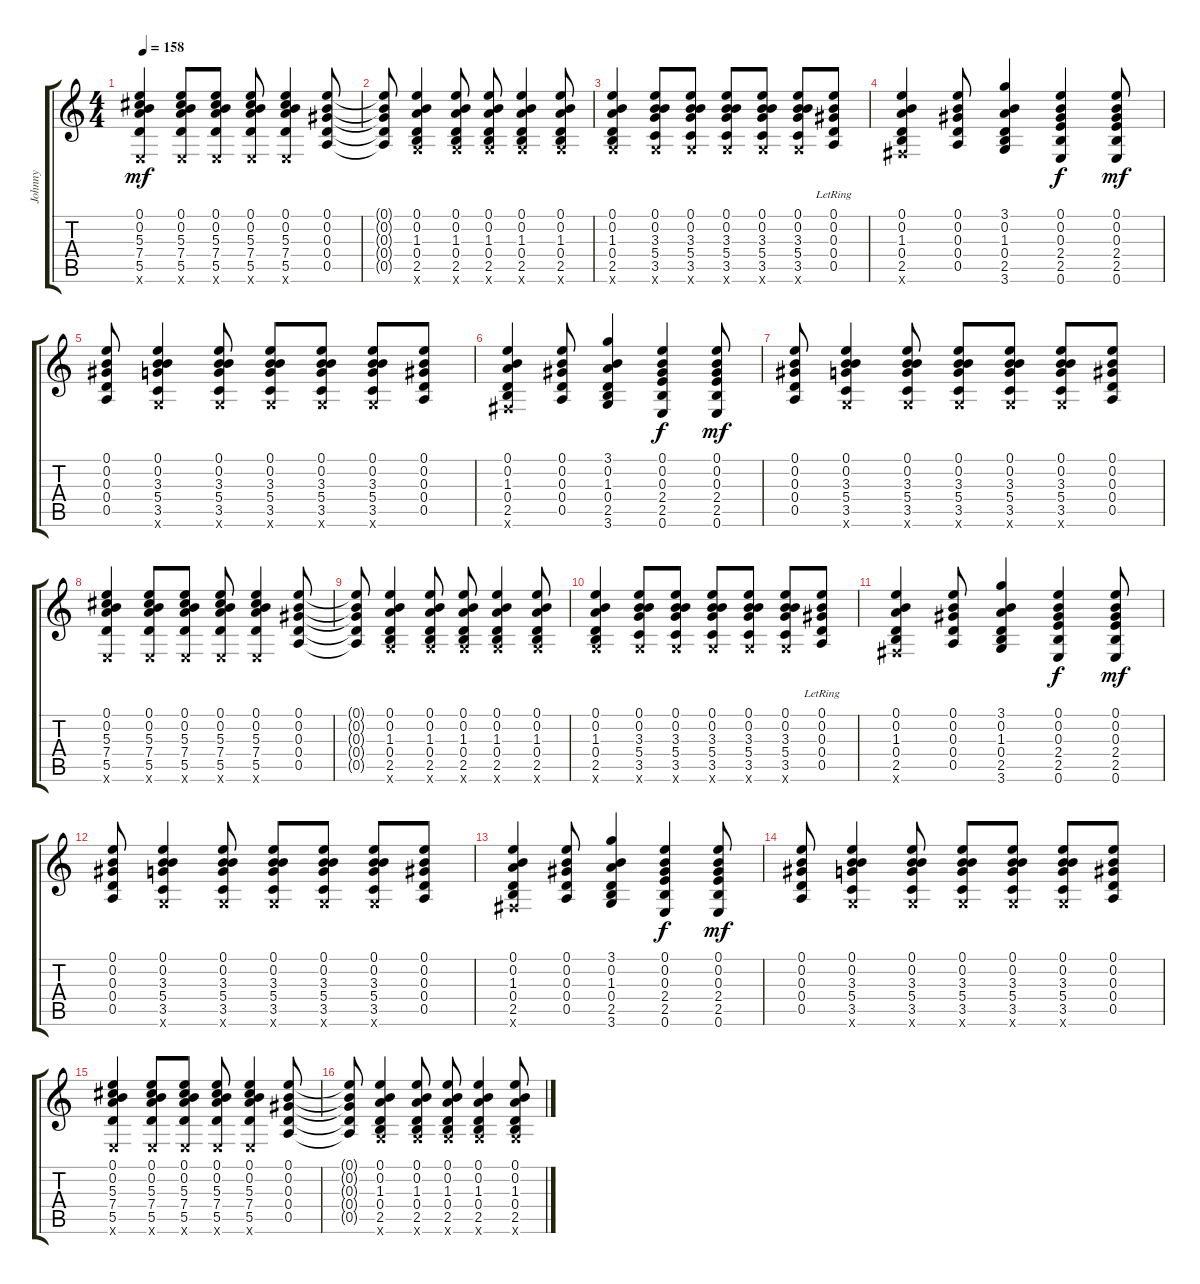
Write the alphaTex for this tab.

\track ("Johnny" "Johnny") {instrument electricguitarclean}
\staff {score tabs}
\tuning (E4 B3 Ab3 D3 A2 E2) {hide}
\ts (4 4)
\tempo 158
\clef g2
\ks c
(0.1 0.2 5.3 7.4 5.5 0.6{x}).4{dy mf} (0.1 0.2 5.3 7.4 5.5 0.6{x}).8 (0.1 0.2 5.3 7.4 5.5 0.6{x}).8 (0.1 0.2 5.3 7.4 5.5 0.6{x}).8 (0.1 0.2 5.3 7.4 5.5 0.6{x}).4 (0.1 0.2 0.3 0.4 0.5).8 |
(0.1{t} 0.2{t} 0.3{t} 0.4{t} 0.5{t}).8 (0.1 0.2 1.3 0.4 2.5 3.6{x}).4 (0.1 0.2 1.3 0.4 2.5 3.6{x}).8 (0.1 0.2 1.3 0.4 2.5 3.6{x}).8 (0.1 0.2 1.3 0.4 2.5 3.6{x}).4 (0.1 0.2 1.3 0.4 2.5 3.6{x}).8 |
(0.1 0.2 1.3 0.4 2.5 3.6{x}).4 (0.1 0.2 3.3 5.4 3.5 3.6{x}).8 (0.1 0.2 3.3 5.4 3.5 3.6{x}).8 (0.1 0.2 3.3 5.4 3.5 3.6{x}).8 (0.1 0.2 3.3 5.4 3.5 3.6{x}).8 (0.1 0.2 3.3 5.4 3.5 3.6{x}).8 (0.1{lr} 0.2 0.3 0.4 0.5).8 |
(0.1 0.2 1.3 0.4 2.5 2.6{x}).4 (0.1 0.2 0.3 0.4 0.5).8 (3.1 0.2 1.3 0.4 2.5 3.6).4 (0.1 0.2 0.3 2.4 2.5 0.6).4{dy f} (0.1 0.2 0.3 2.4 2.5 0.6).8{dy mf} |
(0.1 0.2 0.3 0.4 0.5).8 (0.1 0.2 3.3 5.4 3.5 3.6{x}).4 (0.1 0.2 3.3 5.4 3.5 3.6{x}).8 (0.1 0.2 3.3 5.4 3.5 3.6{x}).8 (0.1 0.2 3.3 5.4 3.5 3.6{x}).8 (0.1 0.2 3.3 5.4 3.5 3.6{x}).8 (0.1 0.2 0.3 0.4 0.5).8 |
(0.1 0.2 1.3 0.4 2.5 2.6{x}).4 (0.1 0.2 0.3 0.4 0.5).8 (3.1 0.2 1.3 0.4 2.5 3.6).4 (0.1 0.2 0.3 2.4 2.5 0.6).4{dy f} (0.1 0.2 0.3 2.4 2.5 0.6).8{dy mf} |
(0.1 0.2 0.3 0.4 0.5).8 (0.1 0.2 3.3 5.4 3.5 3.6{x}).4 (0.1 0.2 3.3 5.4 3.5 3.6{x}).8 (0.1 0.2 3.3 5.4 3.5 3.6{x}).8 (0.1 0.2 3.3 5.4 3.5 3.6{x}).8 (0.1 0.2 3.3 5.4 3.5 3.6{x}).8 (0.1 0.2 0.3 0.4 0.5).8 |
(0.1 0.2 5.3 7.4 5.5 0.6{x}).4 (0.1 0.2 5.3 7.4 5.5 0.6{x}).8 (0.1 0.2 5.3 7.4 5.5 0.6{x}).8 (0.1 0.2 5.3 7.4 5.5 0.6{x}).8 (0.1 0.2 5.3 7.4 5.5 0.6{x}).4 (0.1 0.2 0.3 0.4 0.5).8 |
(0.1{t} 0.2{t} 0.3{t} 0.4{t} 0.5{t}).8 (0.1 0.2 1.3 0.4 2.5 3.6{x}).4 (0.1 0.2 1.3 0.4 2.5 3.6{x}).8 (0.1 0.2 1.3 0.4 2.5 3.6{x}).8 (0.1 0.2 1.3 0.4 2.5 3.6{x}).4 (0.1 0.2 1.3 0.4 2.5 3.6{x}).8 |
(0.1 0.2 1.3 0.4 2.5 3.6{x}).4 (0.1 0.2 3.3 5.4 3.5 3.6{x}).8 (0.1 0.2 3.3 5.4 3.5 3.6{x}).8 (0.1 0.2 3.3 5.4 3.5 3.6{x}).8 (0.1 0.2 3.3 5.4 3.5 3.6{x}).8 (0.1 0.2 3.3 5.4 3.5 3.6{x}).8 (0.1{lr} 0.2 0.3 0.4 0.5).8 |
(0.1 0.2 1.3 0.4 2.5 2.6{x}).4 (0.1 0.2 0.3 0.4 0.5).8 (3.1 0.2 1.3 0.4 2.5 3.6).4 (0.1 0.2 0.3 2.4 2.5 0.6).4{dy f} (0.1 0.2 0.3 2.4 2.5 0.6).8{dy mf} |
(0.1 0.2 0.3 0.4 0.5).8 (0.1 0.2 3.3 5.4 3.5 3.6{x}).4 (0.1 0.2 3.3 5.4 3.5 3.6{x}).8 (0.1 0.2 3.3 5.4 3.5 3.6{x}).8 (0.1 0.2 3.3 5.4 3.5 3.6{x}).8 (0.1 0.2 3.3 5.4 3.5 3.6{x}).8 (0.1 0.2 0.3 0.4 0.5).8 |
(0.1 0.2 1.3 0.4 2.5 2.6{x}).4 (0.1 0.2 0.3 0.4 0.5).8 (3.1 0.2 1.3 0.4 2.5 3.6).4 (0.1 0.2 0.3 2.4 2.5 0.6).4{dy f} (0.1 0.2 0.3 2.4 2.5 0.6).8{dy mf} |
(0.1 0.2 0.3 0.4 0.5).8 (0.1 0.2 3.3 5.4 3.5 3.6{x}).4 (0.1 0.2 3.3 5.4 3.5 3.6{x}).8 (0.1 0.2 3.3 5.4 3.5 3.6{x}).8 (0.1 0.2 3.3 5.4 3.5 3.6{x}).8 (0.1 0.2 3.3 5.4 3.5 3.6{x}).8 (0.1 0.2 0.3 0.4 0.5).8 |
(0.1 0.2 5.3 7.4 5.5 0.6{x}).4 (0.1 0.2 5.3 7.4 5.5 0.6{x}).8 (0.1 0.2 5.3 7.4 5.5 0.6{x}).8 (0.1 0.2 5.3 7.4 5.5 0.6{x}).8 (0.1 0.2 5.3 7.4 5.5 0.6{x}).4 (0.1 0.2 0.3 0.4 0.5).8 |
(0.1{t} 0.2{t} 0.3{t} 0.4{t} 0.5{t}).8 (0.1 0.2 1.3 0.4 2.5 3.6{x}).4 (0.1 0.2 1.3 0.4 2.5 3.6{x}).8 (0.1 0.2 1.3 0.4 2.5 3.6{x}).8 (0.1 0.2 1.3 0.4 2.5 3.6{x}).4 (0.1 0.2 1.3 0.4 2.5 3.6{x}).8
